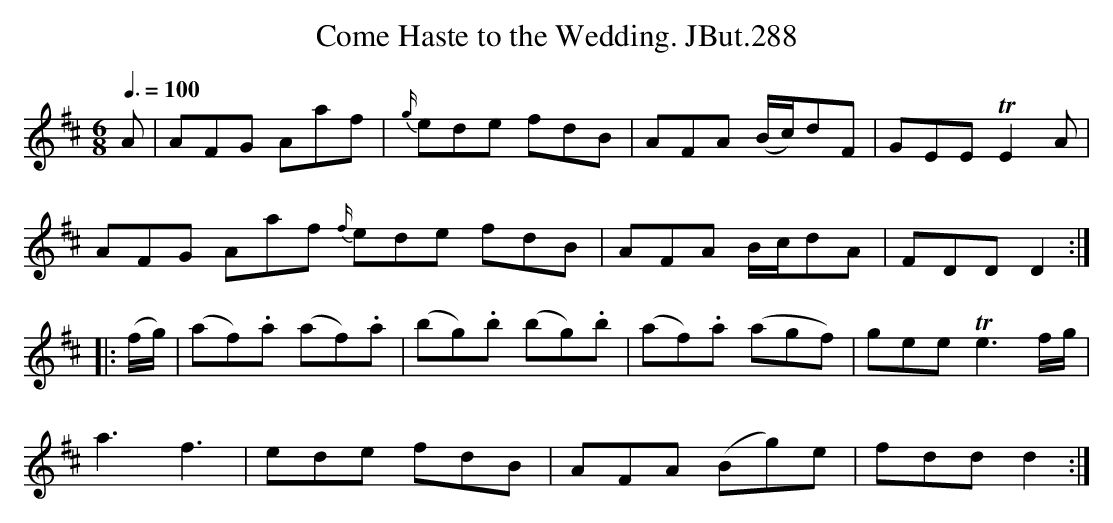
X:1
T:Come Haste to the Wedding. JBut.288
M:6/8
L:1/8
Q:3/8=100
K:D
A|AFG Aaf|{g/}ede fdB|AFA (B/c/)dF|GEETE2A|
AFG Aaf {f/}ede fdB|AFA B/c/dA|FDD D2:|
|:(f/g/)|(af).a (af).a|(bg).b (bg).b|(af).a (agf)|gee Te3 f/g/|
a3f3|ede fdB|AFA (Bg)e|fdd d2:|
